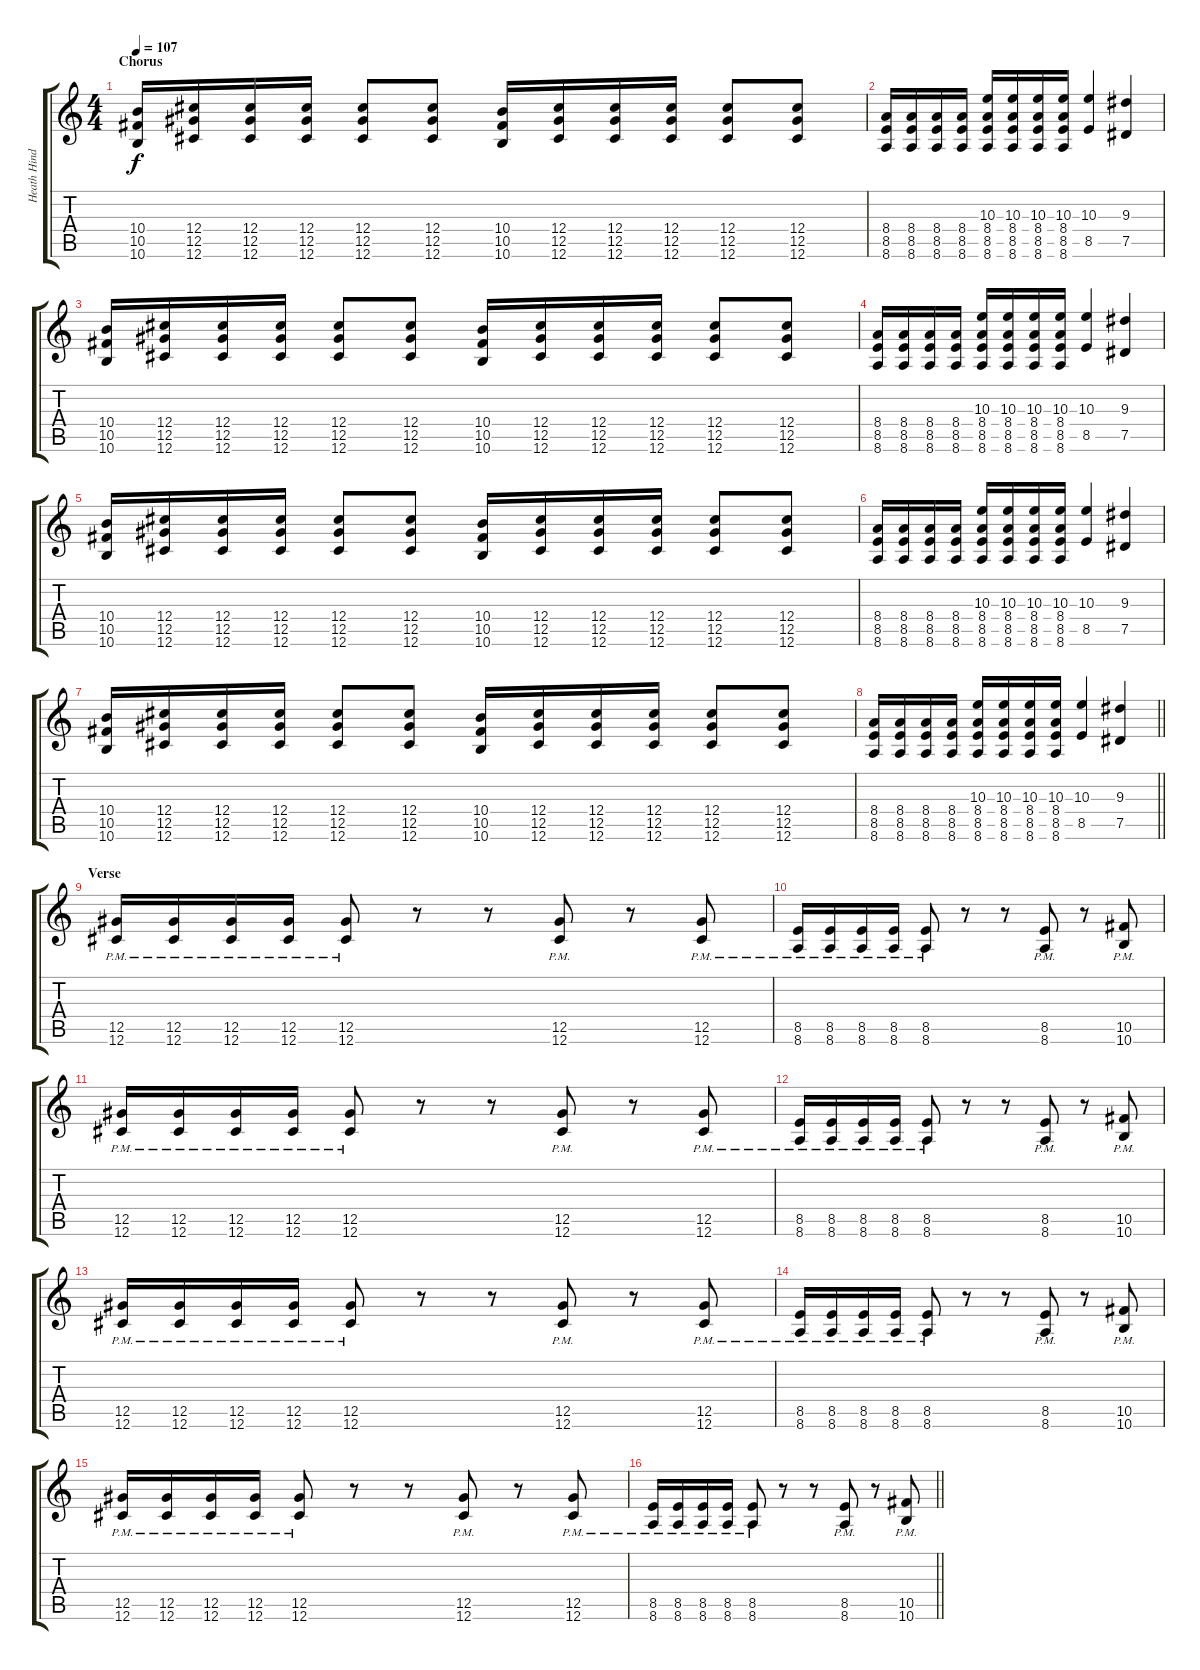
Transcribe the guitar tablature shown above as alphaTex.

\track ("Heath Hindman (Rhythm Guitar)" "Heath Hind") {instrument overdrivenguitar}
\staff {score tabs}
\tuning (Eb4 Bb3 Gb3 Db3 Ab2 Db2) {hide}
\ts (4 4)
\section ("" "Chorus")
\tempo 107
\clef g2
\ks c
(10.4 10.5 10.6).16{dy f} (12.4 12.5 12.6).16 (12.4 12.5 12.6).16 (12.4 12.5 12.6).16 (12.4 12.5 12.6).8 (12.4 12.5 12.6).8 (10.4 10.5 10.6).16 (12.4 12.5 12.6).16 (12.4 12.5 12.6).16 (12.4 12.5 12.6).16 (12.4 12.5 12.6).8 (12.4 12.5 12.6).8 |
(8.4 8.5 8.6).16 (8.4 8.5 8.6).16 (8.4 8.5 8.6).16 (8.4 8.5 8.6).16 (10.3 8.4 8.5 8.6).16 (10.3 8.4 8.5 8.6).16 (10.3 8.4 8.5 8.6).16 (10.3 8.4 8.5 8.6).16 (10.3 8.5).4 (9.3 7.5).4 |
(10.4 10.5 10.6).16 (12.4 12.5 12.6).16 (12.4 12.5 12.6).16 (12.4 12.5 12.6).16 (12.4 12.5 12.6).8 (12.4 12.5 12.6).8 (10.4 10.5 10.6).16 (12.4 12.5 12.6).16 (12.4 12.5 12.6).16 (12.4 12.5 12.6).16 (12.4 12.5 12.6).8 (12.4 12.5 12.6).8 |
(8.4 8.5 8.6).16 (8.4 8.5 8.6).16 (8.4 8.5 8.6).16 (8.4 8.5 8.6).16 (10.3 8.4 8.5 8.6).16 (10.3 8.4 8.5 8.6).16 (10.3 8.4 8.5 8.6).16 (10.3 8.4 8.5 8.6).16 (10.3 8.5).4 (9.3 7.5).4 |
(10.4 10.5 10.6).16 (12.4 12.5 12.6).16 (12.4 12.5 12.6).16 (12.4 12.5 12.6).16 (12.4 12.5 12.6).8 (12.4 12.5 12.6).8 (10.4 10.5 10.6).16 (12.4 12.5 12.6).16 (12.4 12.5 12.6).16 (12.4 12.5 12.6).16 (12.4 12.5 12.6).8 (12.4 12.5 12.6).8 |
(8.4 8.5 8.6).16 (8.4 8.5 8.6).16 (8.4 8.5 8.6).16 (8.4 8.5 8.6).16 (10.3 8.4 8.5 8.6).16 (10.3 8.4 8.5 8.6).16 (10.3 8.4 8.5 8.6).16 (10.3 8.4 8.5 8.6).16 (10.3 8.5).4 (9.3 7.5).4 |
(10.4 10.5 10.6).16 (12.4 12.5 12.6).16 (12.4 12.5 12.6).16 (12.4 12.5 12.6).16 (12.4 12.5 12.6).8 (12.4 12.5 12.6).8 (10.4 10.5 10.6).16 (12.4 12.5 12.6).16 (12.4 12.5 12.6).16 (12.4 12.5 12.6).16 (12.4 12.5 12.6).8 (12.4 12.5 12.6).8 |
\barLineRight lightlight
(8.4 8.5 8.6).16 (8.4 8.5 8.6).16 (8.4 8.5 8.6).16 (8.4 8.5 8.6).16 (10.3 8.4 8.5 8.6).16 (10.3 8.4 8.5 8.6).16 (10.3 8.4 8.5 8.6).16 (10.3 8.4 8.5 8.6).16 (10.3 8.5).4 (9.3 7.5).4 |
\section ("" "Verse")
(12.5{pm} 12.6{pm}).16 (12.5{pm} 12.6{pm}).16 (12.5{pm} 12.6{pm}).16 (12.5{pm} 12.6{pm}).16 (12.5{pm} 12.6{pm}).8 r.8 r.8 (12.5{pm} 12.6{pm}).8 r.8 (12.5{pm} 12.6{pm}).8 |
(8.5{pm} 8.6{pm}).16 (8.5{pm} 8.6{pm}).16 (8.5{pm} 8.6{pm}).16 (8.5{pm} 8.6{pm}).16 (8.5{pm} 8.6{pm}).8 r.8 r.8 (8.5{pm} 8.6{pm}).8 r.8 (10.5{pm} 10.6{pm}).8 |
(12.5{pm} 12.6{pm}).16 (12.5{pm} 12.6{pm}).16 (12.5{pm} 12.6{pm}).16 (12.5{pm} 12.6{pm}).16 (12.5{pm} 12.6{pm}).8 r.8 r.8 (12.5{pm} 12.6{pm}).8 r.8 (12.5{pm} 12.6{pm}).8 |
(8.5{pm} 8.6{pm}).16 (8.5{pm} 8.6{pm}).16 (8.5{pm} 8.6{pm}).16 (8.5{pm} 8.6{pm}).16 (8.5{pm} 8.6{pm}).8 r.8 r.8 (8.5{pm} 8.6{pm}).8 r.8 (10.5{pm} 10.6{pm}).8 |
(12.5{pm} 12.6{pm}).16 (12.5{pm} 12.6{pm}).16 (12.5{pm} 12.6{pm}).16 (12.5{pm} 12.6{pm}).16 (12.5{pm} 12.6{pm}).8 r.8 r.8 (12.5{pm} 12.6{pm}).8 r.8 (12.5{pm} 12.6{pm}).8 |
(8.5{pm} 8.6{pm}).16 (8.5{pm} 8.6{pm}).16 (8.5{pm} 8.6{pm}).16 (8.5{pm} 8.6{pm}).16 (8.5{pm} 8.6{pm}).8 r.8 r.8 (8.5{pm} 8.6{pm}).8 r.8 (10.5{pm} 10.6{pm}).8 |
(12.5{pm} 12.6{pm}).16 (12.5{pm} 12.6{pm}).16 (12.5{pm} 12.6{pm}).16 (12.5{pm} 12.6{pm}).16 (12.5{pm} 12.6{pm}).8 r.8 r.8 (12.5{pm} 12.6{pm}).8 r.8 (12.5{pm} 12.6{pm}).8 |
\barLineRight lightlight
(8.5{pm} 8.6{pm}).16 (8.5{pm} 8.6{pm}).16 (8.5{pm} 8.6{pm}).16 (8.5{pm} 8.6{pm}).16 (8.5{pm} 8.6{pm}).8 r.8 r.8 (8.5{pm} 8.6{pm}).8 r.8 (10.5{pm} 10.6{pm}).8
